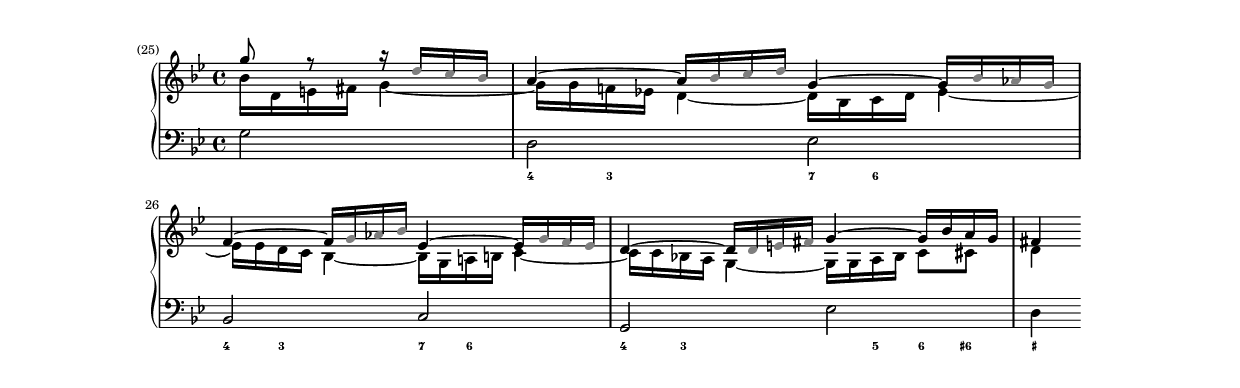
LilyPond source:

\version "2.18.2"
\include "../template-inline.ly"

rightHandMusic = \relative c'' {
	%{r2%}
	\partial 2
	<<
		\new Voice {
			\voiceOne
			g'8 r8 r16 \override NoteHead.color = #grey d c b \override NoteHead.color = #black
			a4~ a16 \override NoteHead.color = #grey b c d \override NoteHead.color = #black g,4~ g16 \override NoteHead.color = #grey b as g \override NoteHead.color = #black
			f4~ f16 \override NoteHead.color = #grey g as b \override NoteHead.color = #black es,4~ es16 \override NoteHead.color = #grey g f es \override NoteHead.color = #black
			d4~ d16 \override NoteHead.color = #grey d e fis \override NoteHead.color = #black g4~ g16 b a g
			fis4
		}
		\new Voice {
			\voiceTwo
			b16 d, e fis g4~
			g16 g f! es! d4~ d16 b c d es4~
			es16 es d c b4~ b16 g a! h c4~
			c16 c b! a g4~ g16 g a b c8 cis
			d4
		}
	>>
}

leftHandMusic = <<
	\new Voice {
		\relative c' {
			\set Score.barNumberVisibility = #all-bar-numbers-visible
			\set Score.currentBarNumber = #25
			%{r2%}
			\partial 2
			g2
			d es
			b c
			g es'2
			d4
		}
	}
	\new FiguredBass {
		\figuremode {
			< _ >2
			< 4 >8 < 3 > < _ >4 < 7 >8 < 6 > < _ >4
			< 4 >8 < 3 > < _ >4 < 7 >8 < 6 > < _ >4
			< 4 >8 < 3 > < _ >4. < 5 >8 < 6 >8 < 6+ >
			< _+ >4
		}
	}
>>

\score {
	\new PianoStaff <<
		\new Staff = "Rechte Hand"  <<
			\key g \minor
			\rightHandMusic
		>>
		\new Staff = "Linke Hand" <<
			\key g \minor
			\clef "bass"
			\leftHandMusic
		>>
	>>
}
